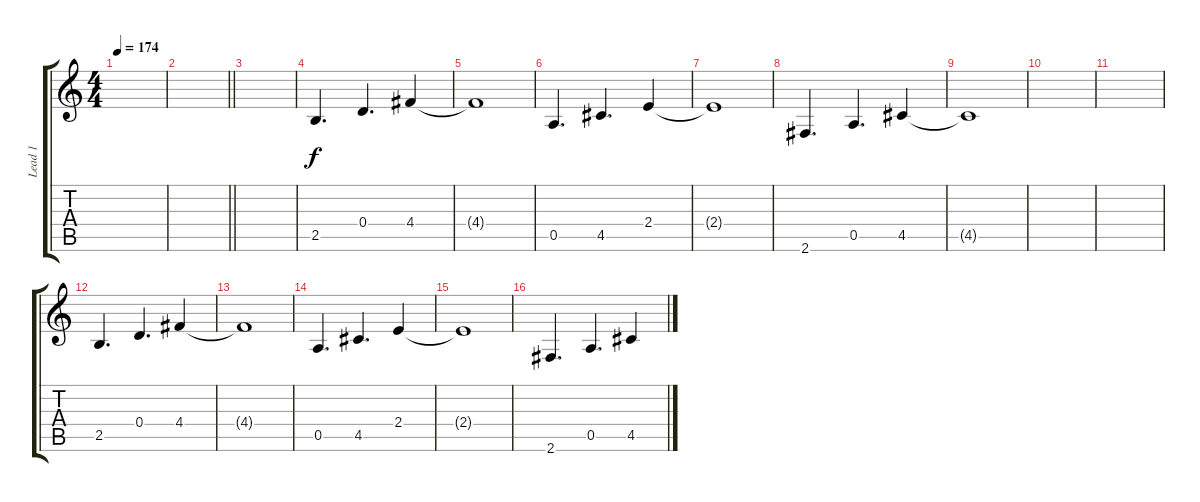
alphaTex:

\track ("Lead 1" "Lead 1") {instrument distortionguitar}
\staff {score tabs}
\tuning (E4 B3 G3 D3 A2 E2) {hide}
\ts (4 4)
\tempo 174
\clef g2
\ks c
|
\barLineRight lightlight
|
|
2.5.4{d} 0.4.4{d} 4.4.4 |
4.4{t}.1 |
0.5.4{d} 4.5.4{d} 2.4.4 |
2.4{t}.1 |
2.6.4{d} 0.5.4{d} 4.5.4 |
4.5{t}.1 |
|
|
2.5.4{d} 0.4.4{d} 4.4.4 |
4.4{t}.1 |
0.5.4{d} 4.5.4{d} 2.4.4 |
2.4{t}.1 |
2.6.4{d} 0.5.4{d} 4.5.4
